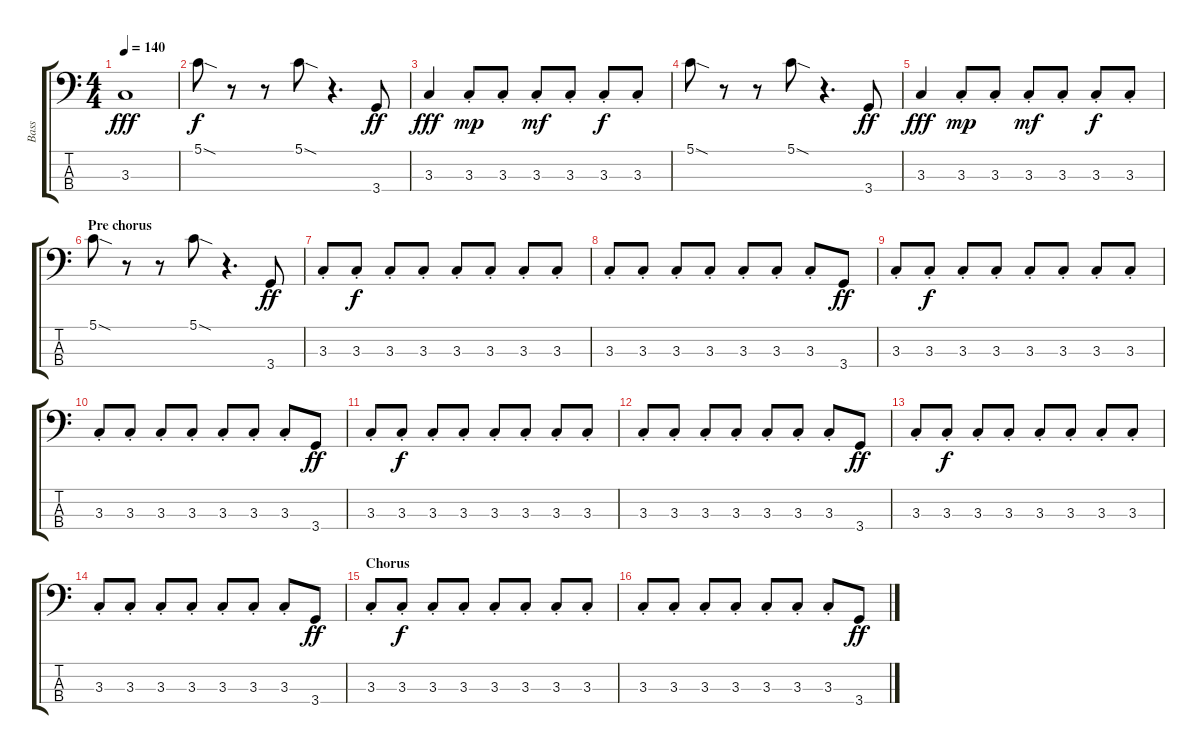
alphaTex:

\track ("Bass" "Bass") {instrument electricbassfinger}
\staff {score tabs}
\tuning (G2 D2 A1 E1) {hide}
\ts (4 4)
\tempo 140
\clef f4
\ks c
3.3.1{dy fff} |
5.1{sod}.8{dy f} r.8 r.8 5.1{sod}.8 r.4{d} 3.4.8{dy ff} |
3.3.4{dy fff} 3.3{st}.8{dy mp} 3.3{st}.8 3.3{st}.8{dy mf} 3.3{st}.8 3.3{st}.8{dy f} 3.3{st}.8 |
5.1{sod}.8 r.8 r.8 5.1{sod}.8 r.4{d} 3.4.8{dy ff} |
3.3.4{dy fff} 3.3{st}.8{dy mp} 3.3{st}.8 3.3{st}.8{dy mf} 3.3{st}.8 3.3{st}.8{dy f} 3.3{st}.8 |
\section ("" "Pre chorus")
5.1{sod}.8 r.8 r.8 5.1{sod}.8 r.4{d} 3.4.8{dy ff} |
3.3{st}.8 3.3{st}.8{dy f} 3.3{st}.8 3.3{st}.8 3.3{st}.8 3.3{st}.8 3.3{st}.8 3.3{st}.8 |
3.3{st}.8 3.3{st}.8 3.3{st}.8 3.3{st}.8 3.3{st}.8 3.3{st}.8 3.3{st}.8 3.4.8{dy ff} |
3.3{st}.8 3.3{st}.8{dy f} 3.3{st}.8 3.3{st}.8 3.3{st}.8 3.3{st}.8 3.3{st}.8 3.3{st}.8 |
3.3{st}.8 3.3{st}.8 3.3{st}.8 3.3{st}.8 3.3{st}.8 3.3{st}.8 3.3{st}.8 3.4.8{dy ff} |
3.3{st}.8 3.3{st}.8{dy f} 3.3{st}.8 3.3{st}.8 3.3{st}.8 3.3{st}.8 3.3{st}.8 3.3{st}.8 |
3.3{st}.8 3.3{st}.8 3.3{st}.8 3.3{st}.8 3.3{st}.8 3.3{st}.8 3.3{st}.8 3.4.8{dy ff} |
3.3{st}.8 3.3{st}.8{dy f} 3.3{st}.8 3.3{st}.8 3.3{st}.8 3.3{st}.8 3.3{st}.8 3.3{st}.8 |
3.3{st}.8 3.3{st}.8 3.3{st}.8 3.3{st}.8 3.3{st}.8 3.3{st}.8 3.3{st}.8 3.4.8{dy ff} |
\section ("" "Chorus")
3.3{st}.8 3.3{st}.8{dy f} 3.3{st}.8 3.3{st}.8 3.3{st}.8 3.3{st}.8 3.3{st}.8 3.3{st}.8 |
3.3{st}.8 3.3{st}.8 3.3{st}.8 3.3{st}.8 3.3{st}.8 3.3{st}.8 3.3{st}.8 3.4.8{dy ff}
